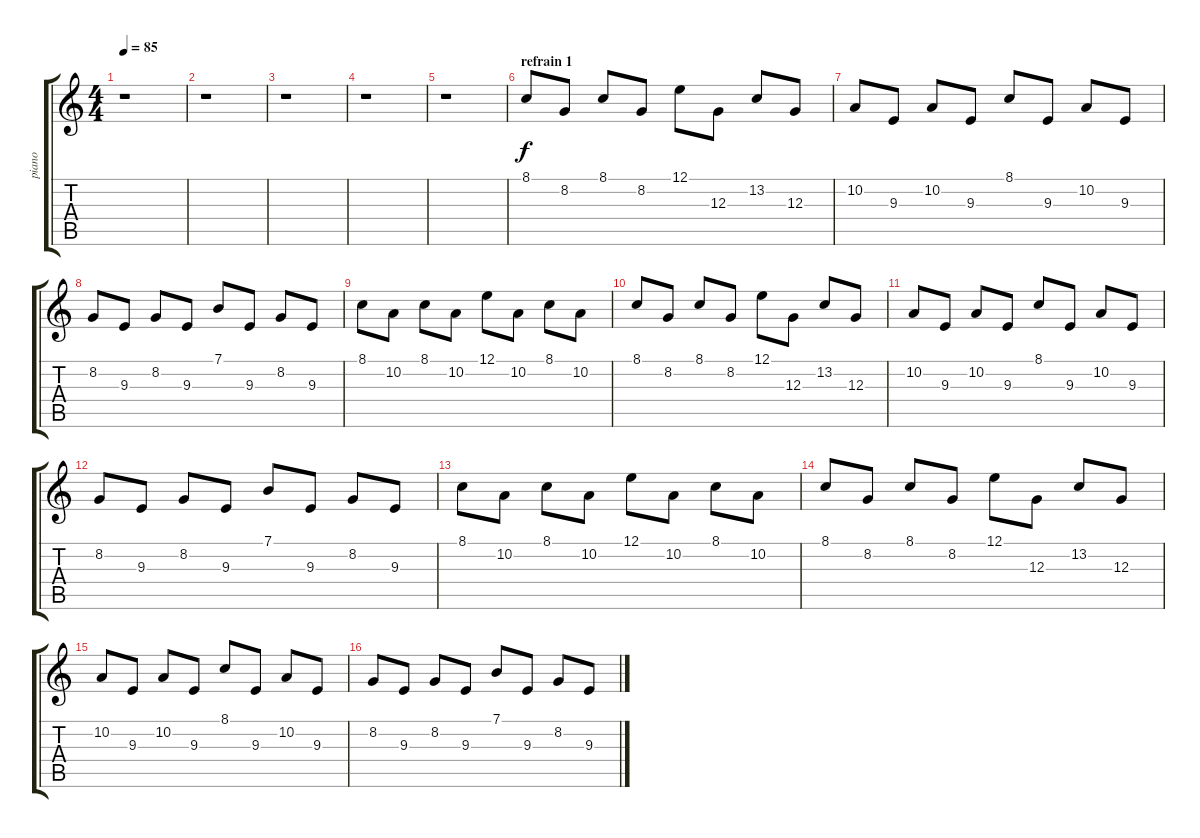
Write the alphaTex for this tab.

\track ("piano" "piano") {instrument clavinet}
\staff {score tabs}
\tuning (E4 B3 G3 D3 A2 E2) {hide}
\ts (4 4)
\tempo 85
\clef g2
\ks c
r.1{dy f} |
r.1 |
r.1 |
r.1 |
r.1 |
\section ("" "refrain 1")
8.1.8 8.2.8 8.1.8 8.2.8 12.1.8 12.3.8 13.2.8 12.3.8 |
10.2.8 9.3.8 10.2.8 9.3.8 8.1.8 9.3.8 10.2.8 9.3.8 |
8.2.8 9.3.8 8.2.8 9.3.8 7.1.8 9.3.8 8.2.8 9.3.8 |
8.1.8 10.2.8 8.1.8 10.2.8 12.1.8 10.2.8 8.1.8 10.2.8 |
8.1.8 8.2.8 8.1.8 8.2.8 12.1.8 12.3.8 13.2.8 12.3.8 |
10.2.8 9.3.8 10.2.8 9.3.8 8.1.8 9.3.8 10.2.8 9.3.8 |
8.2.8 9.3.8 8.2.8 9.3.8 7.1.8 9.3.8 8.2.8 9.3.8 |
8.1.8 10.2.8 8.1.8 10.2.8 12.1.8 10.2.8 8.1.8 10.2.8 |
8.1.8 8.2.8 8.1.8 8.2.8 12.1.8 12.3.8 13.2.8 12.3.8 |
10.2.8 9.3.8 10.2.8 9.3.8 8.1.8 9.3.8 10.2.8 9.3.8 |
8.2.8 9.3.8 8.2.8 9.3.8 7.1.8 9.3.8 8.2.8 9.3.8
